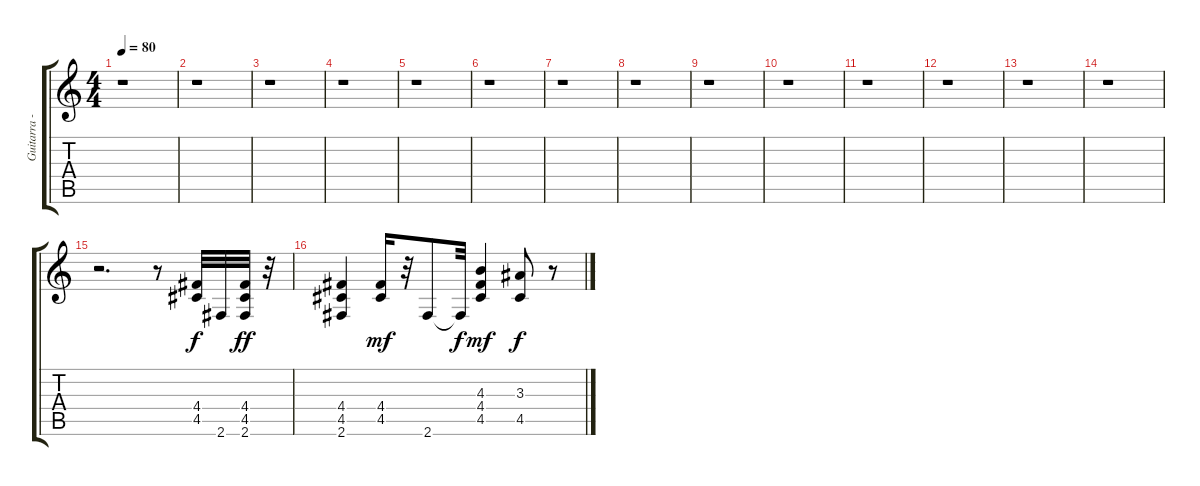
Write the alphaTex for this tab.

\track ("Guitarra - Distorcion" "Guitarra -") {instrument distortionguitar}
\staff {score tabs}
\tuning (E4 B3 G3 D3 A2 E2) {hide}
\ts (4 4)
\tempo 80
\clef g2
\ks c
r.1{dy f} |
r.1 |
r.1 |
r.1 |
r.1 |
r.1 |
r.1 |
r.1 |
r.1 |
r.1 |
r.1 |
r.1 |
r.1 |
r.1 |
r.2{d} r.8 (4.4 4.5).32 2.6.32 (4.4 4.5 2.6).32{dy ff} r.32 |
(4.4 4.5 2.6).4 (4.4 4.5).16{dy mf} r.32 2.6.8 2.6{t}.32{dy f} (4.3 4.4 4.5).4{dy mf} (3.3 4.5).8{dy f} r.8
